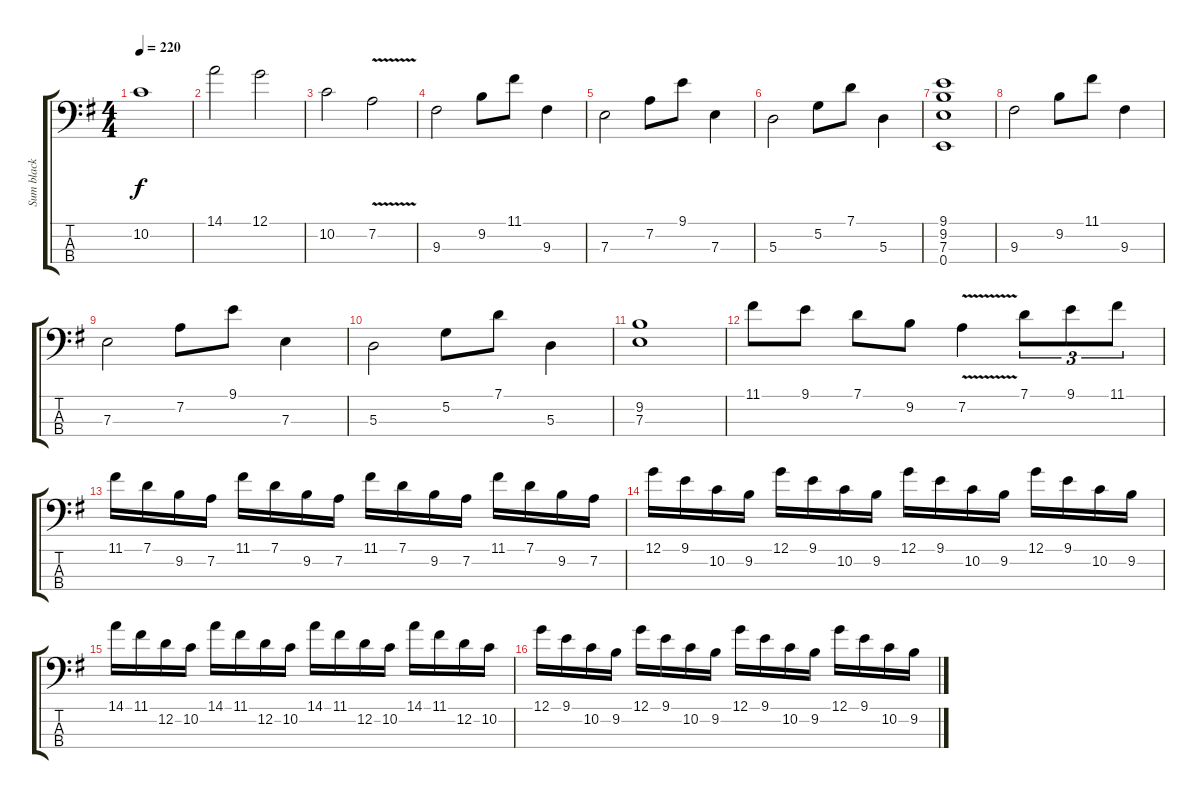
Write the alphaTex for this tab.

\track ("Sum black guy we pull off the street" "Sum black ") {instrument electricbassfinger}
\staff {score tabs}
\tuning (G2 D2 A1 E1) {hide}
\ts (4 4)
\tempo 220
\clef f4
\ks g
10.2.1{dy f} |
14.1.2 12.1.2 |
10.2.2 7.2{v}.2 |
9.3.2 9.2.8 11.1.8 9.3.4 |
7.3.2 7.2.8 9.1.8 7.3.4 |
5.3.2 5.2.8 7.1.8 5.3.4 |
(9.1 9.2 7.3 0.4).1 |
9.3.2 9.2.8 11.1.8 9.3.4 |
7.3.2 7.2.8 9.1.8 7.3.4 |
5.3.2 5.2.8 7.1.8 5.3.4 |
(9.2 7.3).1 |
11.1.8 9.1.8 7.1.8 9.2.8 7.2{v}.4 7.1.8{tu (3 2)} 9.1.8{tu (3 2)} 11.1.8{tu (3 2)} |
11.1.16 7.1.16 9.2.16 7.2.16 11.1.16 7.1.16 9.2.16 7.2.16 11.1.16 7.1.16 9.2.16 7.2.16 11.1.16 7.1.16 9.2.16 7.2.16 |
12.1.16 9.1.16 10.2.16 9.2.16 12.1.16 9.1.16 10.2.16 9.2.16 12.1.16 9.1.16 10.2.16 9.2.16 12.1.16 9.1.16 10.2.16 9.2.16 |
14.1.16 11.1.16 12.2.16 10.2.16 14.1.16 11.1.16 12.2.16 10.2.16 14.1.16 11.1.16 12.2.16 10.2.16 14.1.16 11.1.16 12.2.16 10.2.16 |
12.1.16 9.1.16 10.2.16 9.2.16 12.1.16 9.1.16 10.2.16 9.2.16 12.1.16 9.1.16 10.2.16 9.2.16 12.1.16 9.1.16 10.2.16 9.2.16
